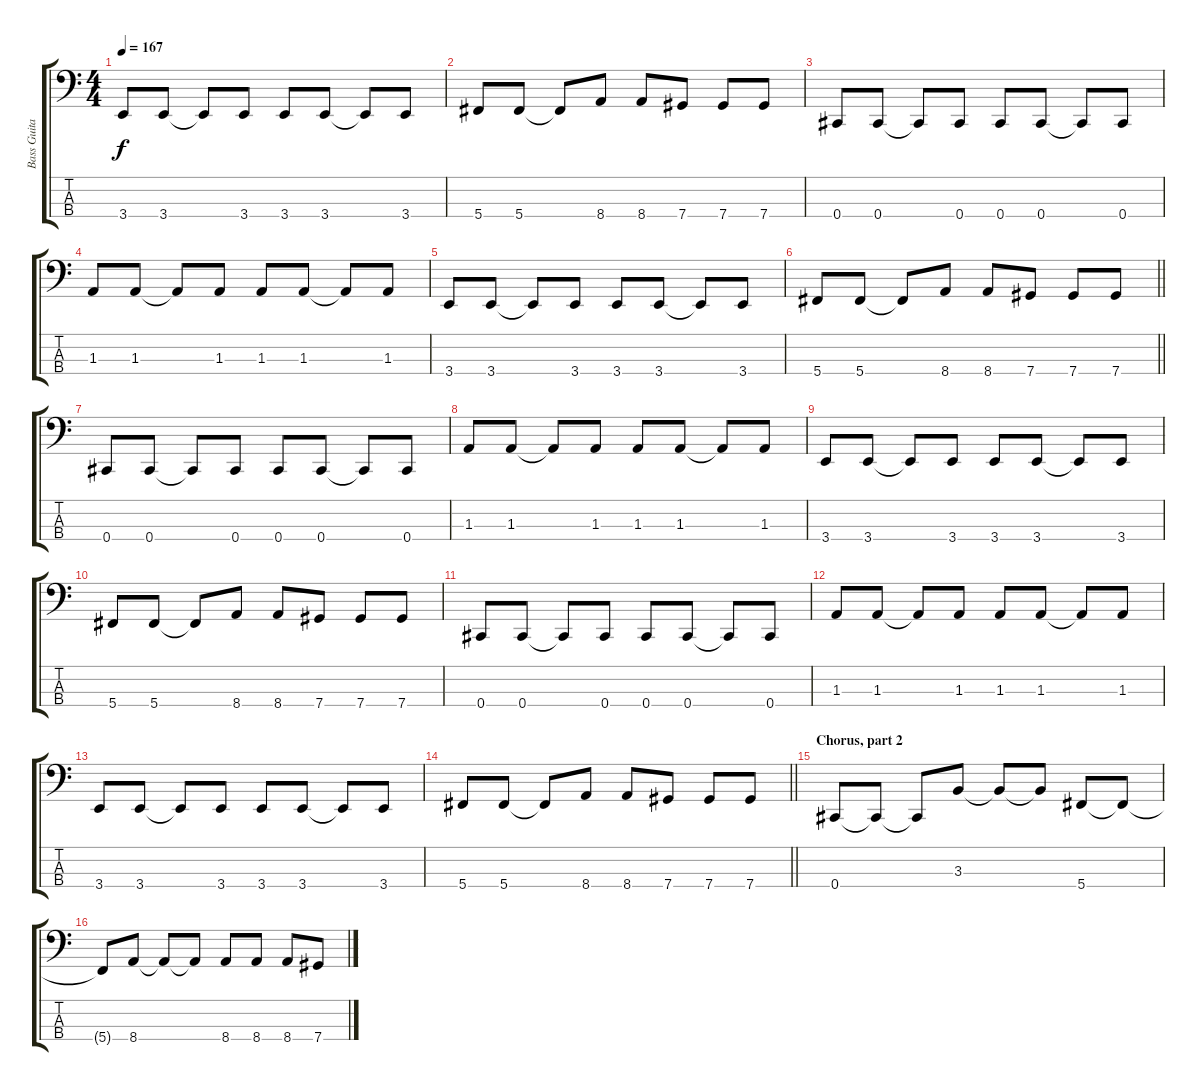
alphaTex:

\track ("Bass Guitar" "Bass Guita") {instrument electricbassfinger}
\staff {score tabs}
\tuning (Gb2 Db2 Ab1 Db1) {hide}
\ts (4 4)
\tempo 167
\clef f4
\ks c
3.4.8{dy f} 3.4.8 3.4{t}.8 3.4.8 3.4.8 3.4.8 3.4{t}.8 3.4.8 |
5.4.8 5.4.8 5.4{t}.8 8.4.8 8.4.8 7.4.8 7.4.8 7.4.8 |
0.4.8 0.4.8 0.4{t}.8 0.4.8 0.4.8 0.4.8 0.4{t}.8 0.4.8 |
1.3.8 1.3.8 1.3{t}.8 1.3.8 1.3.8 1.3.8 1.3{t}.8 1.3.8 |
3.4.8 3.4.8 3.4{t}.8 3.4.8 3.4.8 3.4.8 3.4{t}.8 3.4.8 |
\barLineRight lightlight
5.4.8 5.4.8 5.4{t}.8 8.4.8 8.4.8 7.4.8 7.4.8 7.4.8 |
0.4.8 0.4.8 0.4{t}.8 0.4.8 0.4.8 0.4.8 0.4{t}.8 0.4.8 |
1.3.8 1.3.8 1.3{t}.8 1.3.8 1.3.8 1.3.8 1.3{t}.8 1.3.8 |
3.4.8 3.4.8 3.4{t}.8 3.4.8 3.4.8 3.4.8 3.4{t}.8 3.4.8 |
5.4.8 5.4.8 5.4{t}.8 8.4.8 8.4.8 7.4.8 7.4.8 7.4.8 |
0.4.8 0.4.8 0.4{t}.8 0.4.8 0.4.8 0.4.8 0.4{t}.8 0.4.8 |
1.3.8 1.3.8 1.3{t}.8 1.3.8 1.3.8 1.3.8 1.3{t}.8 1.3.8 |
3.4.8 3.4.8 3.4{t}.8 3.4.8 3.4.8 3.4.8 3.4{t}.8 3.4.8 |
\barLineRight lightlight
5.4.8 5.4.8 5.4{t}.8 8.4.8 8.4.8 7.4.8 7.4.8 7.4.8 |
\section ("" "Chorus, part 2")
0.4.8 0.4{t}.8 0.4{t}.8 3.3.8 3.3{t}.8 3.3{t}.8 5.4.8 5.4{t}.8 |
5.4{t}.8 8.4.8 8.4{t}.8 8.4{t}.8 8.4.8 8.4.8 8.4.8 7.4.8
